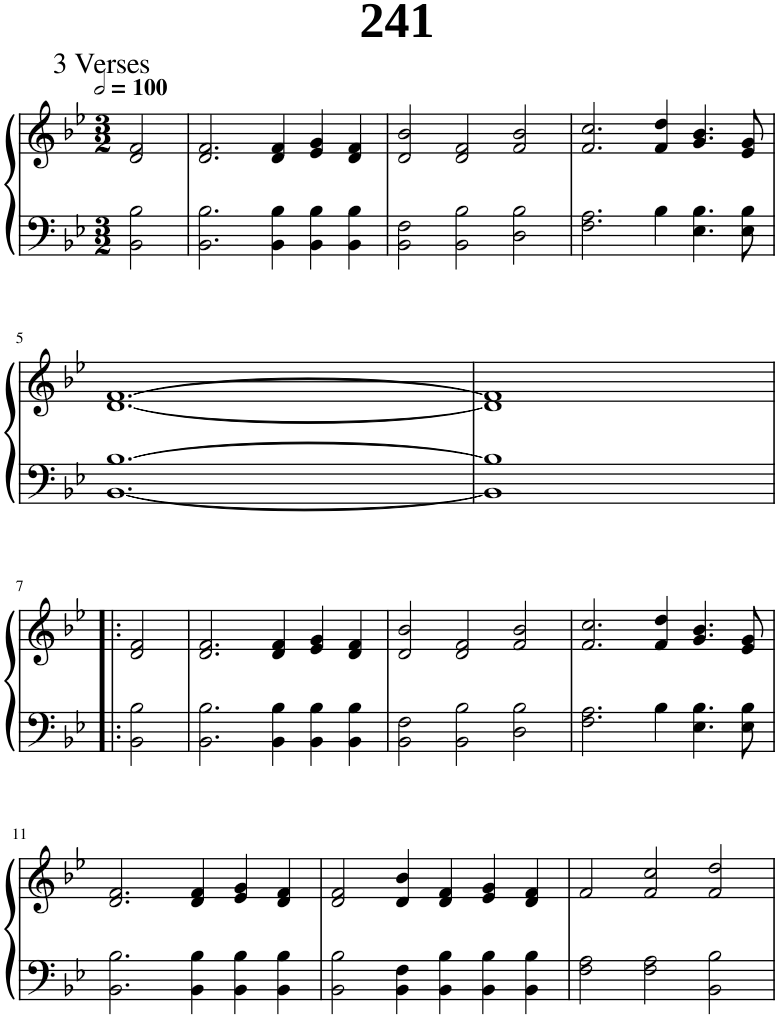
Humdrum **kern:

**kern	**kern
*part1	*part1
*staff2	*staff1
*I"Piano	*
*I'Pno.	*
*clefF4	*clefG2
*k[b-e-]	*k[b-e-]
*M3/2	*M3/2
*MM200	*MM200
=1	=1
2BB-\ 2B-\	2d/ 2f/
=2	=2
2.BB-\ 2.B-\	2.d/ 2.f/
4BB-\ 4B-\	4d/ 4f/
4BB-\ 4B-\	4e-/ 4g/
4BB-\ 4B-\	4d/ 4f/
=3	=3
2BB-\ 2F\	2d/ 2b-/
2BB-\ 2B-\	2d/ 2f/
2D\ 2B-\	2f/ 2b-/
=4	=4
2.F\ 2.A\	2.f/ 2.cc/
4B-\	4f/ 4dd/
4.E-\ 4.B-\	4.g/ 4.b-/
8E-\ 8B-\	8e-/ 8g/
!!LO:LB:g=z
=5	=5
[1.BB- [1.B-	[1.d [1.f
=6	=6
1BB-] 1B-]	1d] 1f]
!!LO:LB:g=z
=7!|:	=7!|:
2BB-\ 2B-\	2d/ 2f/
=8	=8
2.BB-\ 2.B-\	2.d/ 2.f/
4BB-\ 4B-\	4d/ 4f/
4BB-\ 4B-\	4e-/ 4g/
4BB-\ 4B-\	4d/ 4f/
=9	=9
2BB-\ 2F\	2d/ 2b-/
2BB-\ 2B-\	2d/ 2f/
2D\ 2B-\	2f/ 2b-/
=10	=10
2.F\ 2.A\	2.f/ 2.cc/
4B-\	4f/ 4dd/
4.E-\ 4.B-\	4.g/ 4.b-/
8E-\ 8B-\	8e-/ 8g/
!!LO:LB:g=z
=11	=11
2.BB-\ 2.B-\	2.d/ 2.f/
4BB-\ 4B-\	4d/ 4f/
4BB-\ 4B-\	4e-/ 4g/
4BB-\ 4B-\	4d/ 4f/
=12	=12
2BB-\ 2B-\	2d/ 2f/
4BB-\ 4F\	4d/ 4b-/
4BB-\ 4B-\	4d/ 4f/
4BB-\ 4B-\	4e-/ 4g/
4BB-\ 4B-\	4d/ 4f/
=13	=13
2F\ 2A\	2f/
2F\ 2A\	2f/ 2cc/
2BB-\ 2B-\	2f/ 2dd/
=	=
*-	*-
